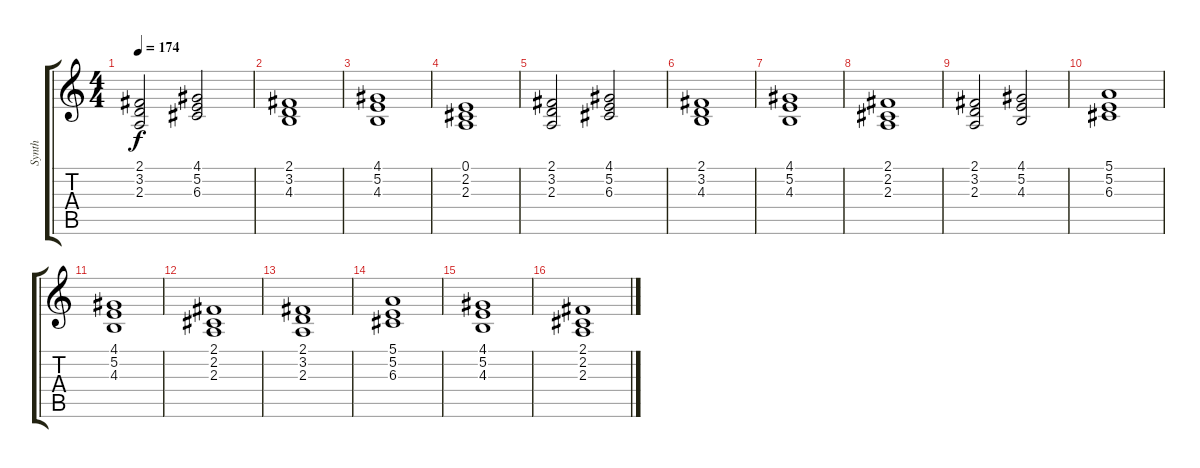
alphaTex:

\track ("Synth" "Synth") {instrument synthstrings1}
\staff {score tabs}
\tuning (E4 B3 G3 D3 A2 E2) {hide}
\ts (4 4)
\tempo 174
\clef g2
\ks c
(2.1 3.2 2.3).2{dy f} (4.1 5.2 6.3).2 |
(2.1 3.2 4.3).1 |
(4.1 5.2 4.3).1 |
(0.1 2.2 2.3).1 |
(2.1 3.2 2.3).2 (4.1 5.2 6.3).2 |
(2.1 3.2 4.3).1 |
(4.1 5.2 4.3).1 |
(2.1 2.2 2.3).1 |
(2.1 3.2 2.3).2 (4.1 5.2 4.3).2 |
(5.1 5.2 6.3).1 |
(4.1 5.2 4.3).1 |
(2.1 2.2 2.3).1 |
(2.1 3.2 2.3).1 |
(5.1 5.2 6.3).1 |
(4.1 5.2 4.3).1 |
(2.1 2.2 2.3).1
